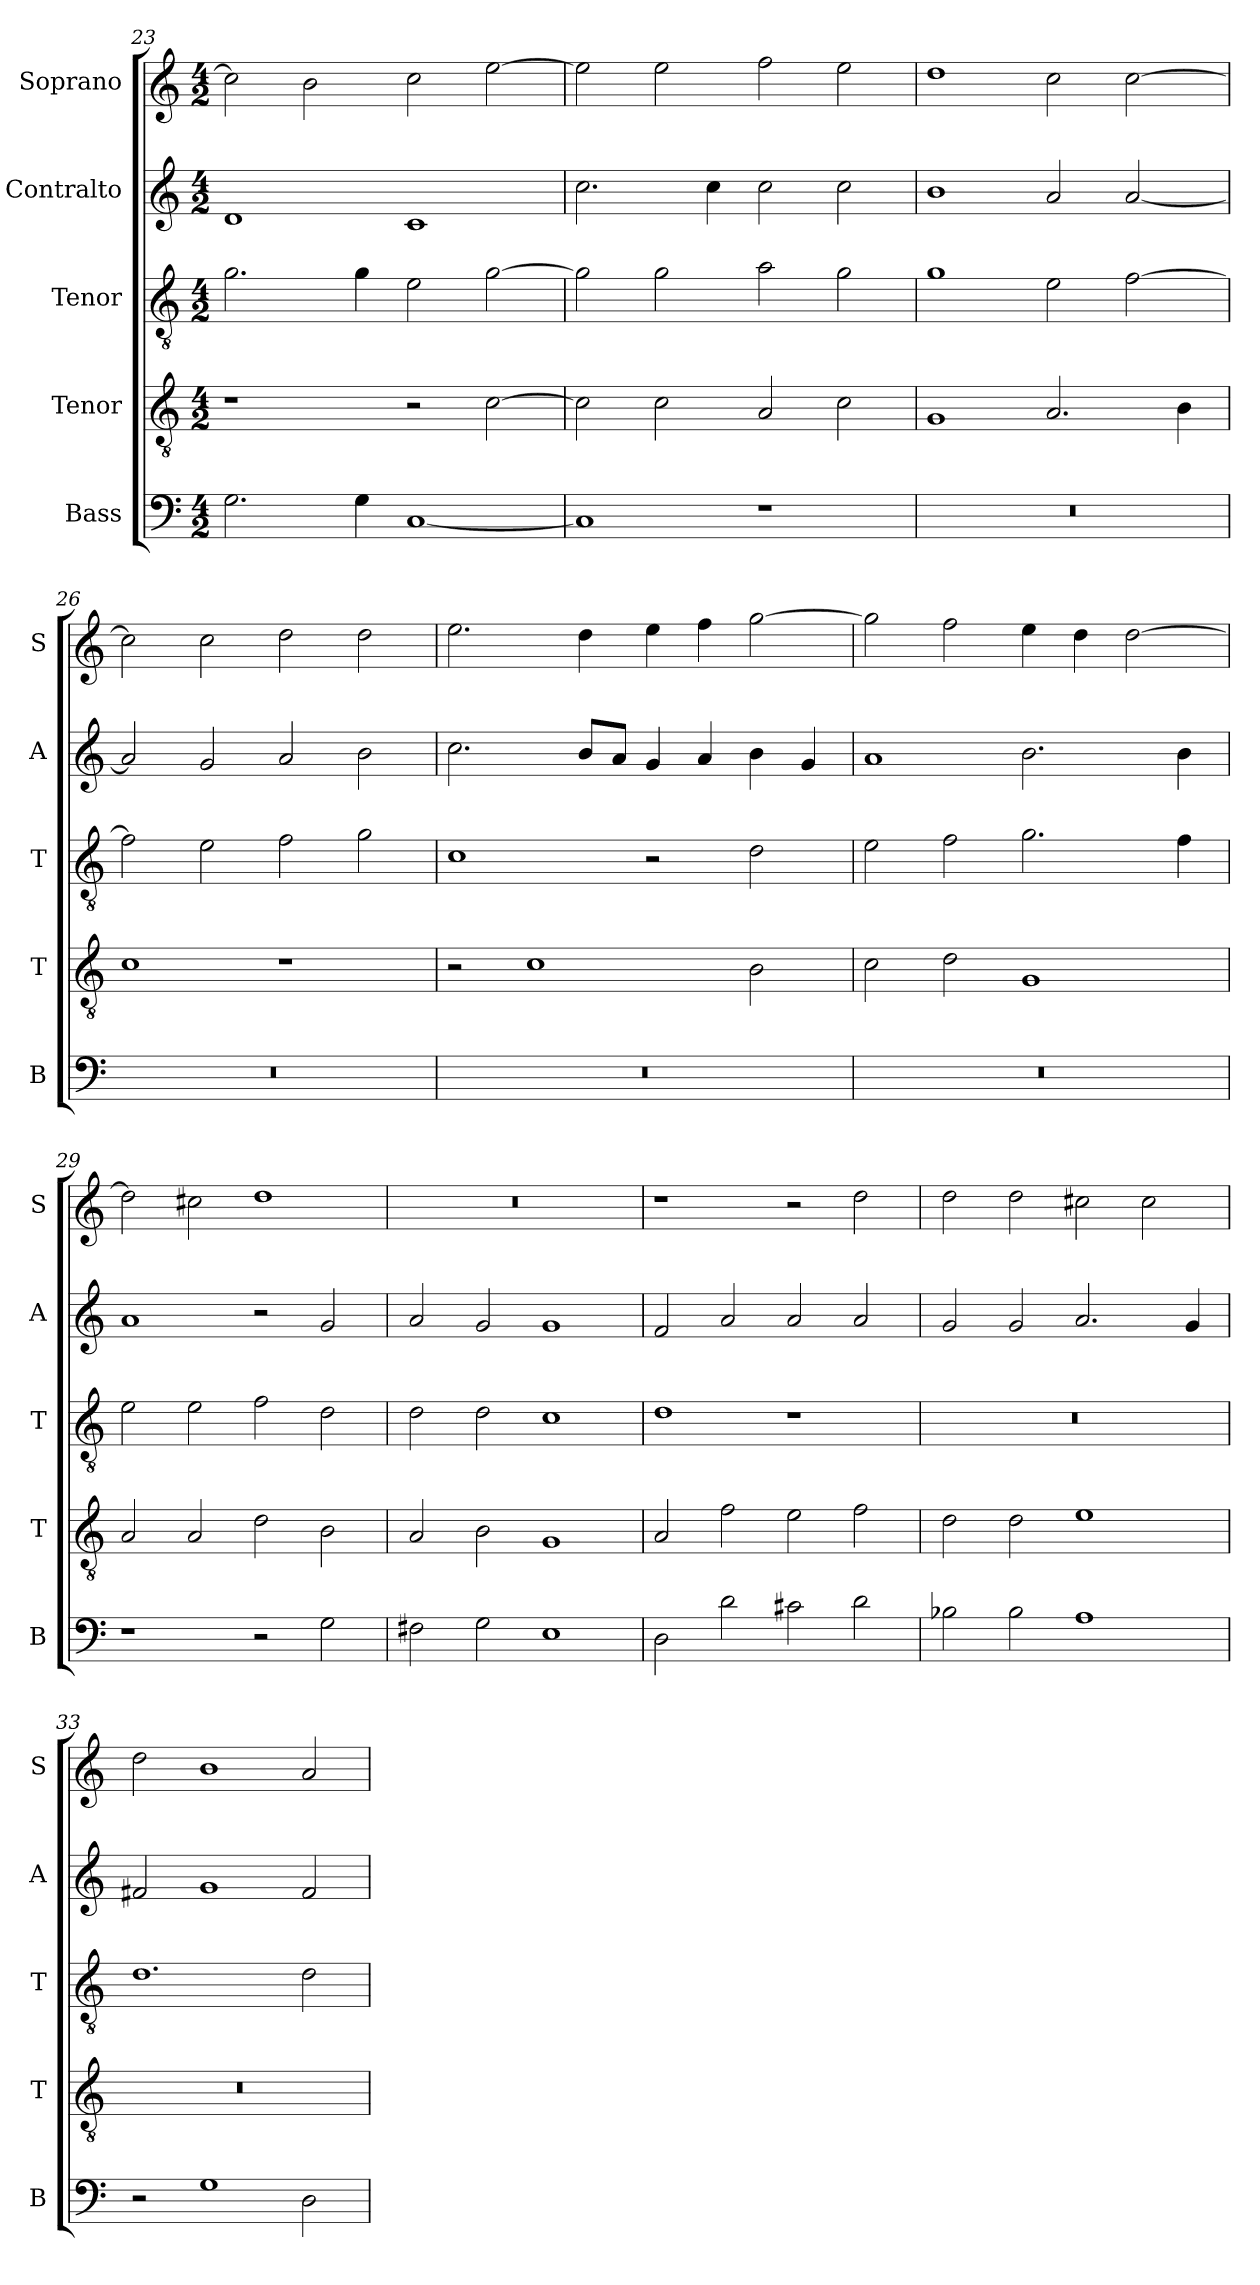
**kern	**kern	**kern	**kern	**kern
*part5	*part4	*part3	*part2	*part1
*staff5	*staff4	*staff3	*staff2	*staff1
*I"Bass	*I"Tenor	*I"Tenor	*I"Contralto	*I"Soprano
*I'B	*I'T	*I'T	*I'A	*I'S
*clefF4	*clefGv2	*clefGv2	*clefG2	*clefG2
*k[]	*k[]	*k[]	*k[]	*k[]
*C:ion	*C:ion	*C:ion	*C:ion	*C:ion
*M4/2	*M4/2	*M4/2	*M4/2	*M4/2
=23	=23	=23	=23	=23
2.G	1r	2.g	1d	2cc]
.	.	.	.	2b
4G	.	4g	.	.
[1C	2r	2e	1c	2cc
.	[2c	[2g	.	[2ee
=24	=24	=24	=24	=24
1C]	2c]	2g]	2.cc	2ee]
.	2c	2g	.	2ee
.	.	.	4cc	.
1r	2A	2a	2cc	2ff
.	2c	2g	2cc	2ee
=25	=25	=25	=25	=25
0r	1G	1g	1b	1dd
.	2.A	2e	2a	2cc
.	.	[2f	[2a	[2cc
.	4B	.	.	.
=26	=26	=26	=26	=26
0r	1c	2f]	2a]	2cc]
.	.	2e	2g	2cc
.	1r	2f	2a	2dd
.	.	2g	2b	2dd
=27	=27	=27	=27	=27
0r	2r	1c	2.cc	2.ee
.	1c	.	.	.
.	.	.	8b/L	4dd
.	.	.	8a/J	.
.	.	2r	4g	4ee
.	.	.	4a	4ff
.	2B	2d	4b	[2gg
.	.	.	4g	.
=28	=28	=28	=28	=28
0r	2c	2e	1a	2gg]
.	2d	2f	.	2ff
.	1G	2.g	2.b	4ee
.	.	.	.	4dd
.	.	.	.	[2dd
.	.	4f	4b	.
=29	=29	=29	=29	=29
1r	2A	2e	1a	2dd]
.	2A	2e	.	2cc#X
2r	2d	2f	2r	1dd
2G	2B	2d	2g	.
=30	=30	=30	=30	=30
2F#X	2A	2d	2a	0r
2G	2B	2d	2g	.
1E	1G	1c	1g	.
=31	=31	=31	=31	=31
2D	2A	1d	2f	1r
2d	2f	.	2a	.
2c#X	2e	1r	2a	2r
2d	2f	.	2a	2dd
=32	=32	=32	=32	=32
2B-X	2d	0r	2g	2dd
2B-	2d	.	2g	2dd
1A	1e	.	2.a	2cc#X
.	.	.	.	2cc#
.	.	.	4g	.
=33	=33	=33	=33	=33
2r	0r	1.d	2f#X	2dd
1G	.	.	1g	1b
2D	.	2d	2f#	2a
=	=	=	=	=
*-	*-	*-	*-	*-
